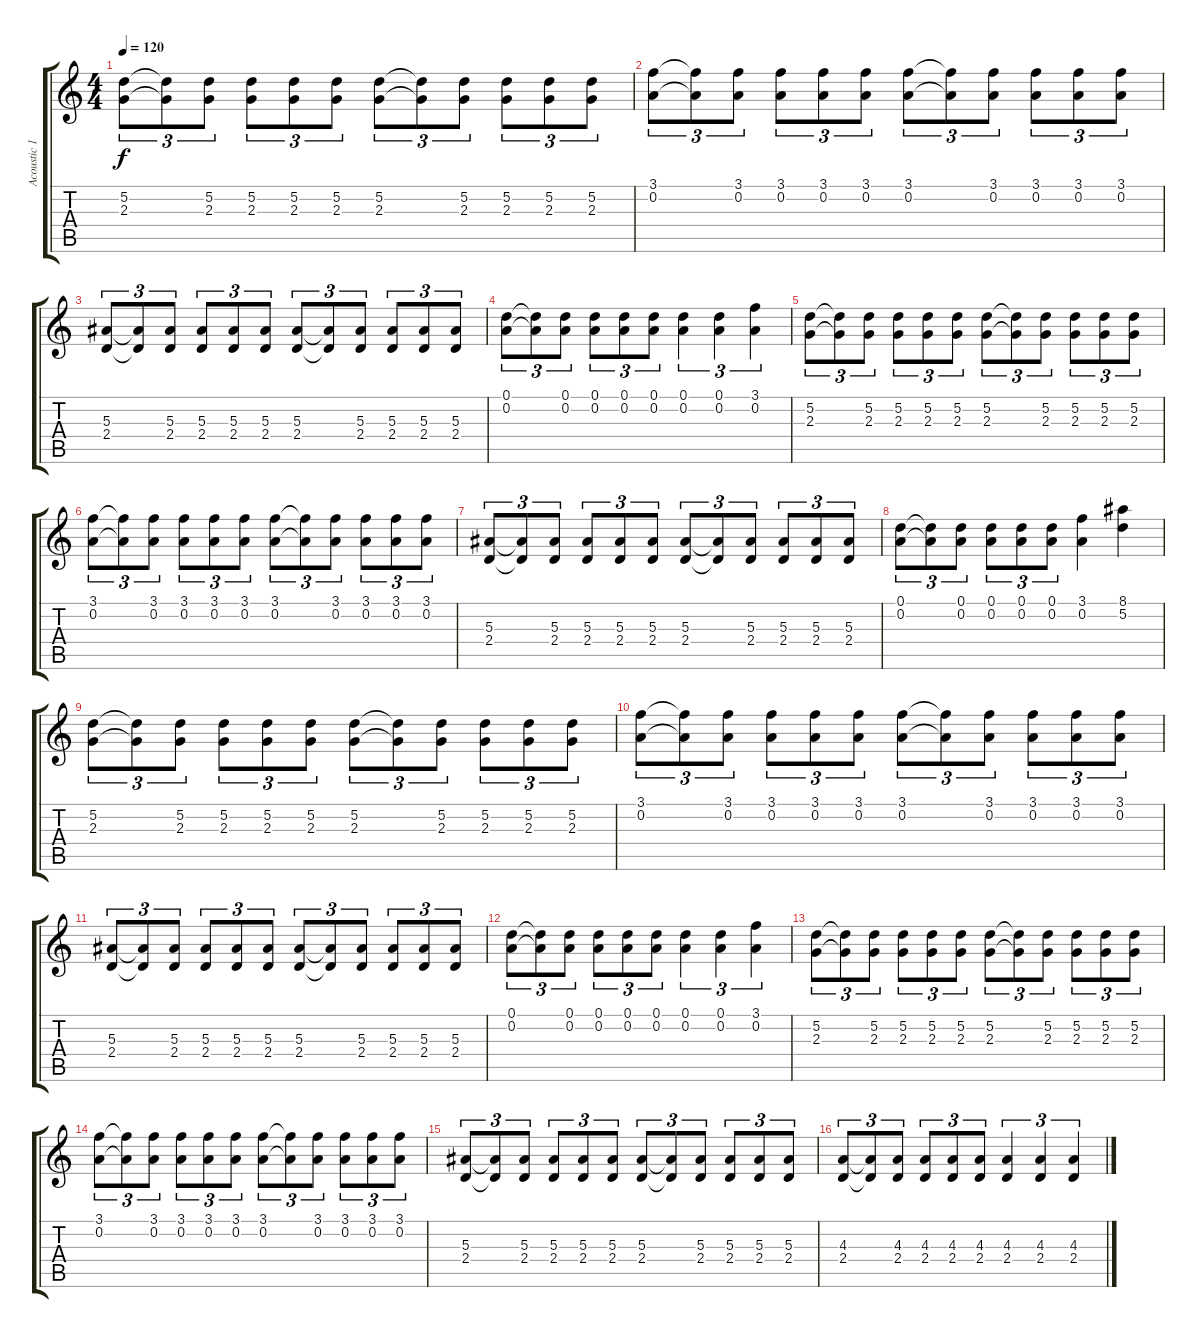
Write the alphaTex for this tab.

\track ("Acoustic 1" "Acoustic 1") {instrument acousticguitarsteel}
\staff {score tabs}
\tuning (D4 A3 F3 C3 G2 D2) {hide}
\ts (4 4)
\tempo 120
\clef g2
\ks c
(5.2 2.3).8{tu (3 2) dy f} (5.2{t} 2.3{t}).8{tu (3 2)} (5.2 2.3).8{tu (3 2)} (5.2 2.3).8{tu (3 2)} (5.2 2.3).8{tu (3 2)} (5.2 2.3).8{tu (3 2)} (5.2 2.3).8{tu (3 2)} (5.2{t} 2.3{t}).8{tu (3 2)} (5.2 2.3).8{tu (3 2)} (5.2 2.3).8{tu (3 2)} (5.2 2.3).8{tu (3 2)} (5.2 2.3).8{tu (3 2)} |
(3.1 0.2).8{tu (3 2)} (3.1{t} 0.2{t}).8{tu (3 2)} (3.1 0.2).8{tu (3 2)} (3.1 0.2).8{tu (3 2)} (3.1 0.2).8{tu (3 2)} (3.1 0.2).8{tu (3 2)} (3.1 0.2).8{tu (3 2)} (3.1{t} 0.2{t}).8{tu (3 2)} (3.1 0.2).8{tu (3 2)} (3.1 0.2).8{tu (3 2)} (3.1 0.2).8{tu (3 2)} (3.1 0.2).8{tu (3 2)} |
(5.3 2.4).8{tu (3 2)} (5.3{t} 2.4{t}).8{tu (3 2)} (5.3 2.4).8{tu (3 2)} (5.3 2.4).8{tu (3 2)} (5.3 2.4).8{tu (3 2)} (5.3 2.4).8{tu (3 2)} (5.3 2.4).8{tu (3 2)} (5.3{t} 2.4{t}).8{tu (3 2)} (5.3 2.4).8{tu (3 2)} (5.3 2.4).8{tu (3 2)} (5.3 2.4).8{tu (3 2)} (5.3 2.4).8{tu (3 2)} |
(0.1 0.2).8{tu (3 2)} (0.1{t} 0.2{t}).8{tu (3 2)} (0.1 0.2).8{tu (3 2)} (0.1 0.2).8{tu (3 2)} (0.1 0.2).8{tu (3 2)} (0.1 0.2).8{tu (3 2)} (0.1 0.2).4{tu (3 2)} (0.1 0.2).4{tu (3 2)} (3.1 0.2).4{tu (3 2)} |
(5.2 2.3).8{tu (3 2)} (5.2{t} 2.3{t}).8{tu (3 2)} (5.2 2.3).8{tu (3 2)} (5.2 2.3).8{tu (3 2)} (5.2 2.3).8{tu (3 2)} (5.2 2.3).8{tu (3 2)} (5.2 2.3).8{tu (3 2)} (5.2{t} 2.3{t}).8{tu (3 2)} (5.2 2.3).8{tu (3 2)} (5.2 2.3).8{tu (3 2)} (5.2 2.3).8{tu (3 2)} (5.2 2.3).8{tu (3 2)} |
(3.1 0.2).8{tu (3 2)} (3.1{t} 0.2{t}).8{tu (3 2)} (3.1 0.2).8{tu (3 2)} (3.1 0.2).8{tu (3 2)} (3.1 0.2).8{tu (3 2)} (3.1 0.2).8{tu (3 2)} (3.1 0.2).8{tu (3 2)} (3.1{t} 0.2{t}).8{tu (3 2)} (3.1 0.2).8{tu (3 2)} (3.1 0.2).8{tu (3 2)} (3.1 0.2).8{tu (3 2)} (3.1 0.2).8{tu (3 2)} |
(5.3 2.4).8{tu (3 2)} (5.3{t} 2.4{t}).8{tu (3 2)} (5.3 2.4).8{tu (3 2)} (5.3 2.4).8{tu (3 2)} (5.3 2.4).8{tu (3 2)} (5.3 2.4).8{tu (3 2)} (5.3 2.4).8{tu (3 2)} (5.3{t} 2.4{t}).8{tu (3 2)} (5.3 2.4).8{tu (3 2)} (5.3 2.4).8{tu (3 2)} (5.3 2.4).8{tu (3 2)} (5.3 2.4).8{tu (3 2)} |
(0.1 0.2).8{tu (3 2)} (0.1{t} 0.2{t}).8{tu (3 2)} (0.1 0.2).8{tu (3 2)} (0.1 0.2).8{tu (3 2)} (0.1 0.2).8{tu (3 2)} (0.1 0.2).8{tu (3 2)} (3.1 0.2).4 (8.1 5.2).4 |
(5.2 2.3).8{tu (3 2)} (5.2{t} 2.3{t}).8{tu (3 2)} (5.2 2.3).8{tu (3 2)} (5.2 2.3).8{tu (3 2)} (5.2 2.3).8{tu (3 2)} (5.2 2.3).8{tu (3 2)} (5.2 2.3).8{tu (3 2)} (5.2{t} 2.3{t}).8{tu (3 2)} (5.2 2.3).8{tu (3 2)} (5.2 2.3).8{tu (3 2)} (5.2 2.3).8{tu (3 2)} (5.2 2.3).8{tu (3 2)} |
(3.1 0.2).8{tu (3 2)} (3.1{t} 0.2{t}).8{tu (3 2)} (3.1 0.2).8{tu (3 2)} (3.1 0.2).8{tu (3 2)} (3.1 0.2).8{tu (3 2)} (3.1 0.2).8{tu (3 2)} (3.1 0.2).8{tu (3 2)} (3.1{t} 0.2{t}).8{tu (3 2)} (3.1 0.2).8{tu (3 2)} (3.1 0.2).8{tu (3 2)} (3.1 0.2).8{tu (3 2)} (3.1 0.2).8{tu (3 2)} |
(5.3 2.4).8{tu (3 2)} (5.3{t} 2.4{t}).8{tu (3 2)} (5.3 2.4).8{tu (3 2)} (5.3 2.4).8{tu (3 2)} (5.3 2.4).8{tu (3 2)} (5.3 2.4).8{tu (3 2)} (5.3 2.4).8{tu (3 2)} (5.3{t} 2.4{t}).8{tu (3 2)} (5.3 2.4).8{tu (3 2)} (5.3 2.4).8{tu (3 2)} (5.3 2.4).8{tu (3 2)} (5.3 2.4).8{tu (3 2)} |
(0.1 0.2).8{tu (3 2)} (0.1{t} 0.2{t}).8{tu (3 2)} (0.1 0.2).8{tu (3 2)} (0.1 0.2).8{tu (3 2)} (0.1 0.2).8{tu (3 2)} (0.1 0.2).8{tu (3 2)} (0.1 0.2).4{tu (3 2)} (0.1 0.2).4{tu (3 2)} (3.1 0.2).4{tu (3 2)} |
(5.2 2.3).8{tu (3 2)} (5.2{t} 2.3{t}).8{tu (3 2)} (5.2 2.3).8{tu (3 2)} (5.2 2.3).8{tu (3 2)} (5.2 2.3).8{tu (3 2)} (5.2 2.3).8{tu (3 2)} (5.2 2.3).8{tu (3 2)} (5.2{t} 2.3{t}).8{tu (3 2)} (5.2 2.3).8{tu (3 2)} (5.2 2.3).8{tu (3 2)} (5.2 2.3).8{tu (3 2)} (5.2 2.3).8{tu (3 2)} |
(3.1 0.2).8{tu (3 2)} (3.1{t} 0.2{t}).8{tu (3 2)} (3.1 0.2).8{tu (3 2)} (3.1 0.2).8{tu (3 2)} (3.1 0.2).8{tu (3 2)} (3.1 0.2).8{tu (3 2)} (3.1 0.2).8{tu (3 2)} (3.1{t} 0.2{t}).8{tu (3 2)} (3.1 0.2).8{tu (3 2)} (3.1 0.2).8{tu (3 2)} (3.1 0.2).8{tu (3 2)} (3.1 0.2).8{tu (3 2)} |
(5.3 2.4).8{tu (3 2)} (5.3{t} 2.4{t}).8{tu (3 2)} (5.3 2.4).8{tu (3 2)} (5.3 2.4).8{tu (3 2)} (5.3 2.4).8{tu (3 2)} (5.3 2.4).8{tu (3 2)} (5.3 2.4).8{tu (3 2)} (5.3{t} 2.4{t}).8{tu (3 2)} (5.3 2.4).8{tu (3 2)} (5.3 2.4).8{tu (3 2)} (5.3 2.4).8{tu (3 2)} (5.3 2.4).8{tu (3 2)} |
(4.3 2.4).8{tu (3 2)} (4.3{t} 2.4{t}).8{tu (3 2)} (4.3 2.4).8{tu (3 2)} (4.3 2.4).8{tu (3 2)} (4.3 2.4).8{tu (3 2)} (4.3 2.4).8{tu (3 2)} (4.3 2.4).4{tu (3 2)} (4.3 2.4).4{tu (3 2)} (4.3 2.4).4{tu (3 2)}
